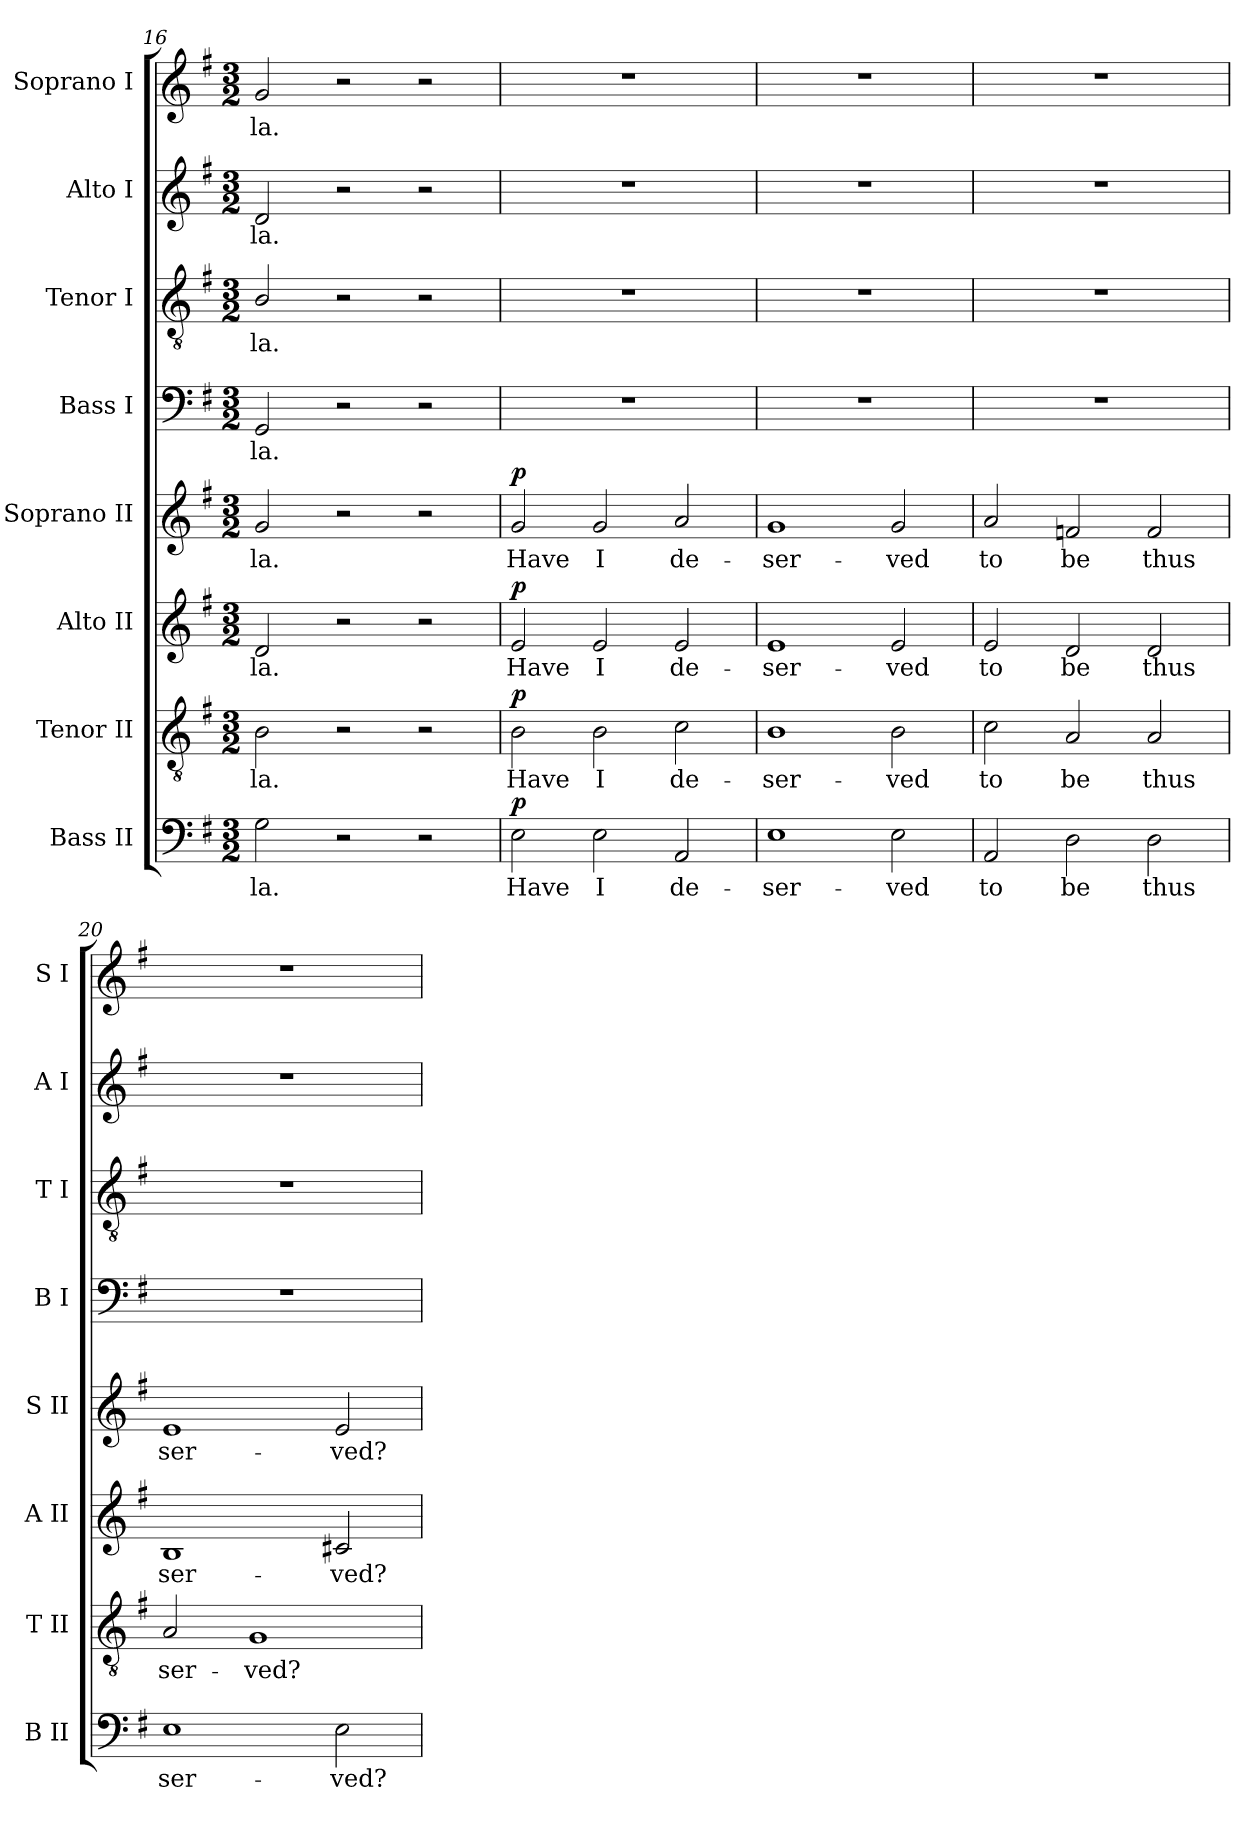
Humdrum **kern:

**kern	**text	**dynam	**kern	**text	**dynam	**kern	**text	**dynam	**kern	**text	**dynam	**kern	**text	**kern	**text	**kern	**text	**kern	**text
*part8	*part8	*part8	*part7	*part7	*part7	*part6	*part6	*part6	*part5	*part5	*part5	*part4	*part4	*part3	*part3	*part2	*part2	*part1	*part1
*staff8	*staff8	*staff8	*staff7	*staff7	*staff7	*staff6	*staff6	*staff6	*staff5	*staff5	*staff5	*staff4	*staff4	*staff3	*staff3	*staff2	*staff2	*staff1	*staff1
*I"Bass II	*	*	*I"Tenor II	*	*	*I"Alto II	*	*	*I"Soprano II	*	*	*I"Bass I	*	*I"Tenor I	*	*I"Alto I	*	*I"Soprano I	*
*I'B II	*	*	*I'T II	*	*	*I'A II	*	*	*I'S II	*	*	*I'B I	*	*I'T I	*	*I'A I	*	*I'S I	*
*clefF4	*	*	*clefGv2	*	*	*clefG2	*	*	*clefG2	*	*	*clefF4	*	*clefGv2	*	*clefG2	*	*clefG2	*
*k[f#]	*	*	*k[f#]	*	*	*k[f#]	*	*	*k[f#]	*	*	*k[f#]	*	*k[f#]	*	*k[f#]	*	*k[f#]	*
*G:	*	*	*G:	*	*	*G:	*	*	*G:	*	*	*G:	*	*G:	*	*G:	*	*G:	*
*M3/2	*	*	*M3/2	*	*	*M3/2	*	*	*M3/2	*	*	*M3/2	*	*M3/2	*	*M3/2	*	*M3/2	*
=16	=16	=16	=16	=16	=16	=16	=16	=16	=16	=16	=16	=16	=16	=16	=16	=16	=16	=16	=16
!	!LO:LY:b	!	!	!LO:LY:b	!	!	!LO:LY:b	!	!	!LO:LY:b	!	!	!LO:LY:b	!	!LO:LY:b	!	!LO:LY:b	!	!LO:LY:b
2G	la.	.	2B	la.	.	2d	la.	.	2g	la.	.	2GG	la.	2B/	la.	2d	la.	2g	la.
2r	.	.	2r	.	.	2r	.	.	2r	.	.	2r	.	2r	.	2r	.	2r	.
2r	.	.	2r	.	.	2r	.	.	2r	.	.	2r	.	2r	.	2r	.	2r	.
=17	=17	=17	=17	=17	=17	=17	=17	=17	=17	=17	=17	=17	=17	=17	=17	=17	=17	=17	=17
!	!LO:LY:b	!LO:DY:b	!	!LO:LY:b	!LO:DY:b	!	!LO:LY:b	!LO:DY:b	!	!LO:LY:b	!LO:DY:b	!LO:N:vis=1	!	!LO:N:vis=1	!	!LO:N:vis=1	!	!LO:N:vis=1	!
2E	Have	p	2B	Have	p	2e	Have	p	2g	Have	p	1.r	.	1.r	.	1.r	.	1.r	.
!	!LO:LY:b	!	!	!LO:LY:b	!	!	!LO:LY:b	!	!	!LO:LY:b	!	!	!	!	!	!	!	!	!
2E	I	.	2B	I	.	2e	I	.	2g	I	.	.	.	.	.	.	.	.	.
!	!LO:LY:b	!	!	!LO:LY:b	!	!	!LO:LY:b	!	!	!LO:LY:b	!	!	!	!	!	!	!	!	!
2AA	de-	.	2c	de-	.	2e	de-	.	2a	de-	.	.	.	.	.	.	.	.	.
=18	=18	=18	=18	=18	=18	=18	=18	=18	=18	=18	=18	=18	=18	=18	=18	=18	=18	=18	=18
!	!LO:LY:b	!	!	!LO:LY:b	!	!	!LO:LY:b	!	!	!LO:LY:b	!	!LO:N:vis=1	!	!LO:N:vis=1	!	!LO:N:vis=1	!	!LO:N:vis=1	!
1E	-ser-	.	1B	-ser-	.	1e	-ser-	.	1g	-ser-	.	1.r	.	1.r	.	1.r	.	1.r	.
!	!LO:LY:b	!	!	!LO:LY:b	!	!	!LO:LY:b	!	!	!LO:LY:b	!	!	!	!	!	!	!	!	!
2E	-ved	.	2B	-ved	.	2e	-ved	.	2g	-ved	.	.	.	.	.	.	.	.	.
=19	=19	=19	=19	=19	=19	=19	=19	=19	=19	=19	=19	=19	=19	=19	=19	=19	=19	=19	=19
!	!LO:LY:b	!	!	!LO:LY:b	!	!	!LO:LY:b	!	!	!LO:LY:b	!	!LO:N:vis=1	!	!LO:N:vis=1	!	!LO:N:vis=1	!	!LO:N:vis=1	!
2AA	to	.	2c	to	.	2e	to	.	2a	to	.	1.r	.	1.r	.	1.r	.	1.r	.
!	!LO:LY:b	!	!	!LO:LY:b	!	!	!LO:LY:b	!	!	!LO:LY:b	!	!	!	!	!	!	!	!	!
2D	be	.	2A	be	.	2d	be	.	2fn	be	.	.	.	.	.	.	.	.	.
!	!LO:LY:b	!	!	!LO:LY:b	!	!	!LO:LY:b	!	!	!LO:LY:b	!	!	!	!	!	!	!	!	!
2D	thus	.	2A	thus	.	2d	thus	.	2f	thus	.	.	.	.	.	.	.	.	.
=20	=20	=20	=20	=20	=20	=20	=20	=20	=20	=20	=20	=20	=20	=20	=20	=20	=20	=20	=20
!	!LO:LY:b	!	!	!LO:LY:b	!	!	!LO:LY:b	!	!	!LO:LY:b	!	!LO:N:vis=1	!	!LO:N:vis=1	!	!LO:N:vis=1	!	!LO:N:vis=1	!
1E	ser-	.	2A	ser-	.	1B	ser-	.	1e	ser-	.	1.r	.	1.r	.	1.r	.	1.r	.
!	!	!	!	!LO:LY:b	!	!	!	!	!	!	!	!	!	!	!	!	!	!	!
.	.	.	1G	-ved?	.	.	.	.	.	.	.	.	.	.	.	.	.	.	.
!	!LO:LY:b	!	!	!	!	!	!LO:LY:b	!	!	!LO:LY:b	!	!	!	!	!	!	!	!	!
2E	-ved?	.	.	.	.	2c#X	-ved?	.	2e	-ved?	.	.	.	.	.	.	.	.	.
=	=	=	=	=	=	=	=	=	=	=	=	=	=	=	=	=	=	=	=
*-	*-	*-	*-	*-	*-	*-	*-	*-	*-	*-	*-	*-	*-	*-	*-	*-	*-	*-	*-
